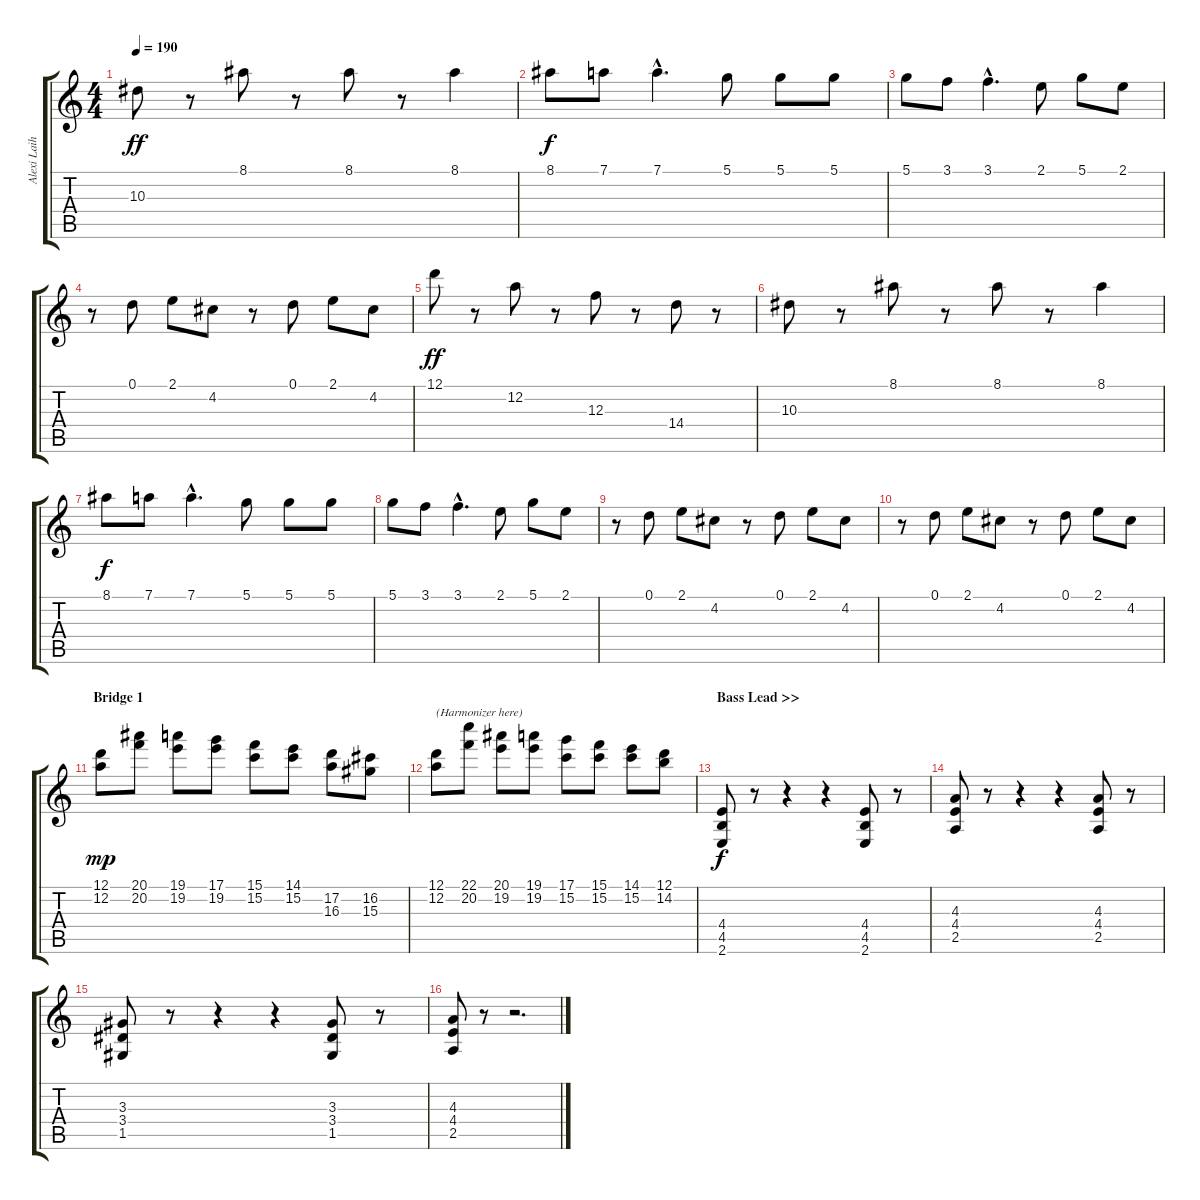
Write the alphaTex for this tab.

\track ("Alexi Laiho (Lead Guitar)" "Alexi Laih") {instrument overdrivenguitar}
\staff {score tabs}
\tuning (D4 A3 F3 C3 G2 D2) {hide}
\ts (4 4)
\tempo 190
\clef g2
\ks c
10.3.8{dy ff} r.8 8.1.8 r.8 8.1.8 r.8 8.1.4 |
8.1.8{dy f} 7.1.8 7.1{hac}.4{d} 5.1.8 5.1.8 5.1.8 |
5.1.8 3.1.8 3.1{hac}.4{d} 2.1.8 5.1.8 2.1.8 |
r.8 0.1.8 2.1.8 4.2.8 r.8 0.1.8 2.1.8 4.2.8 |
12.1.8{dy ff} r.8 12.2.8 r.8 12.3.8 r.8 14.4.8 r.8 |
10.3.8 r.8 8.1.8 r.8 8.1.8 r.8 8.1.4 |
8.1.8{dy f} 7.1.8 7.1{hac}.4{d} 5.1.8 5.1.8 5.1.8 |
5.1.8 3.1.8 3.1{hac}.4{d} 2.1.8 5.1.8 2.1.8 |
r.8 0.1.8 2.1.8 4.2.8 r.8 0.1.8 2.1.8 4.2.8 |
r.8 0.1.8 2.1.8 4.2.8 r.8 0.1.8 2.1.8 4.2.8 |
\section ("" "Bridge 1")
(12.1 12.2).8{dy mp} (20.1 20.2).8 (19.1 19.2).8 (17.1 19.2).8 (15.1 15.2).8 (14.1 15.2).8 (17.2 16.3).8 (16.2 15.3).8 |
(12.1 12.2).8{txt "(Harmonizer here)"} (22.1 20.2).8 (20.1 19.2).8 (19.1 19.2).8 (17.1 15.2).8 (15.1 15.2).8 (14.1 15.2).8 (12.1 14.2).8 |
\section ("" "Bass Lead >>")
(4.4 4.5 2.6).8{dy f} r.8 r.4 r.4 (4.4 4.5 2.6).8 r.8 |
(4.3 4.4 2.5).8 r.8 r.4 r.4 (4.3 4.4 2.5).8 r.8 |
(3.3 3.4 1.5).8 r.8 r.4 r.4 (3.3 3.4 1.5).8 r.8 |
(4.3 4.4 2.5).8 r.8 r.2{d}
